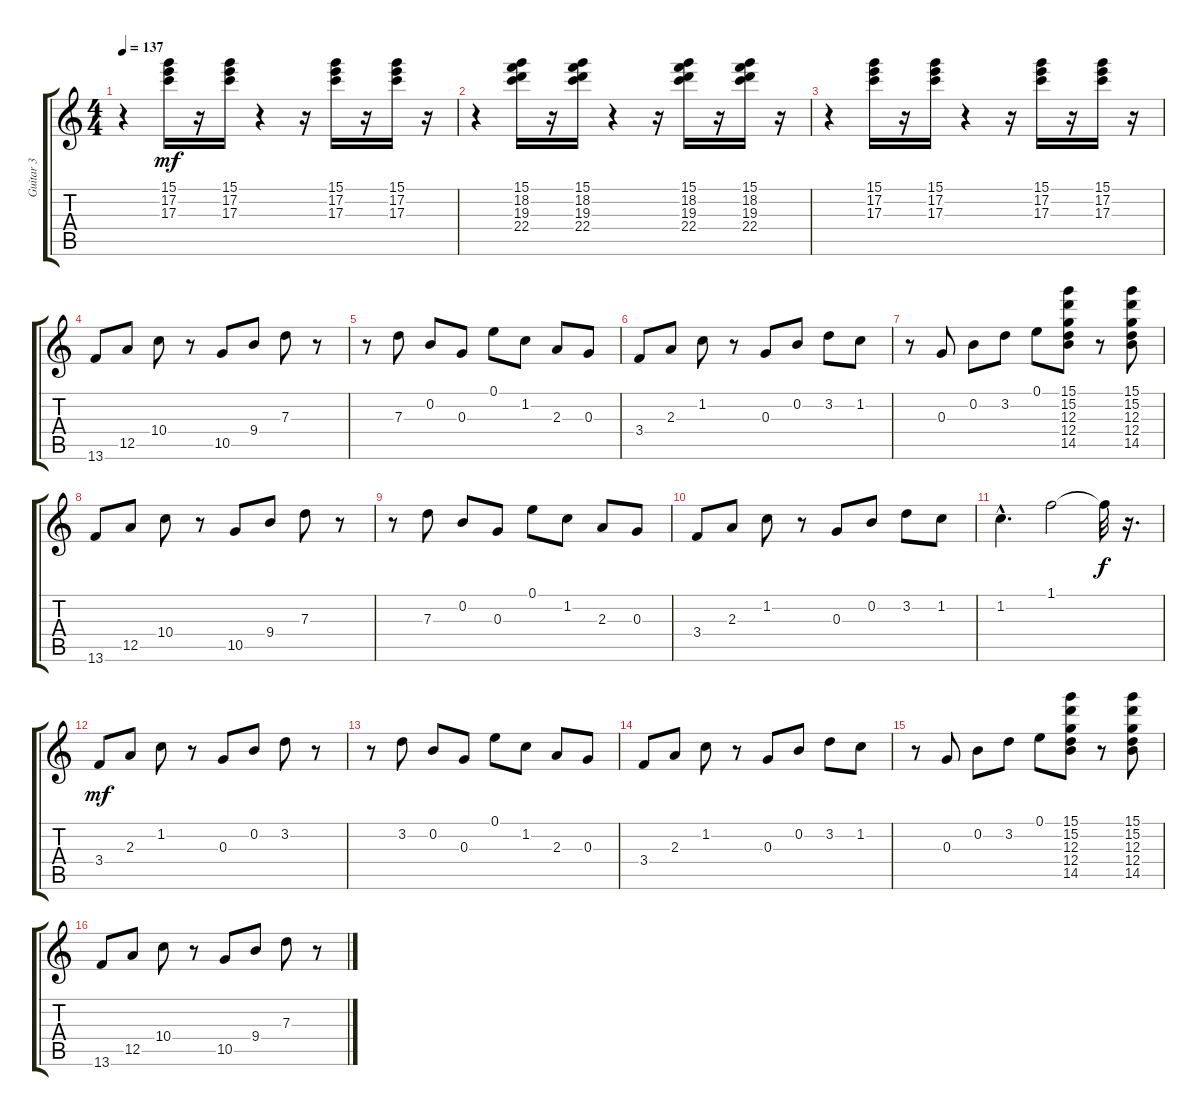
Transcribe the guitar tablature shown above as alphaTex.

\track ("Guitar 3" "Guitar 3") {instrument overdrivenguitar}
\staff {score tabs}
\tuning (E4 B3 G3 D3 A2 E2) {hide}
\ts (4 4)
\tempo 137
\clef g2
\ks c
r.4{dy mf} (15.1 17.2 17.3).16 r.16 (15.1 17.2 17.3).16 r.4 r.16 (15.1 17.2 17.3).16 r.16 (15.1 17.2 17.3).16 r.16 |
r.4 (15.1 18.2 19.3 22.4).16 r.16 (15.1 18.2 19.3 22.4).16 r.4 r.16 (15.1 18.2 19.3 22.4).16 r.16 (15.1 18.2 19.3 22.4).16 r.16 |
r.4 (15.1 17.2 17.3).16 r.16 (15.1 17.2 17.3).16 r.4 r.16 (15.1 17.2 17.3).16 r.16 (15.1 17.2 17.3).16 r.16 |
13.6.8 12.5.8 10.4.8 r.8 10.5.8 9.4.8 7.3.8 r.8 |
r.8 7.3.8 0.2.8 0.3.8 0.1.8 1.2.8 2.3.8 0.3.8 |
3.4.8 2.3.8 1.2.8 r.8 0.3.8 0.2.8 3.2.8 1.2.8 |
r.8 0.3.8 0.2.8 3.2.8 0.1.8 (15.1 15.2 12.3 12.4 14.5).8 r.8 (15.1 15.2 12.3 12.4 14.5).8 |
13.6.8 12.5.8 10.4.8 r.8 10.5.8 9.4.8 7.3.8 r.8 |
r.8 7.3.8 0.2.8 0.3.8 0.1.8 1.2.8 2.3.8 0.3.8 |
3.4.8 2.3.8 1.2.8 r.8 0.3.8 0.2.8 3.2.8 1.2.8 |
1.2{hac}.4{d} 1.1.2 1.1{t}.32{dy f} r.16{d} |
3.4.8{dy mf} 2.3.8 1.2.8 r.8 0.3.8 0.2.8 3.2.8 r.8 |
r.8 3.2.8 0.2.8 0.3.8 0.1.8 1.2.8 2.3.8 0.3.8 |
3.4.8 2.3.8 1.2.8 r.8 0.3.8 0.2.8 3.2.8 1.2.8 |
r.8 0.3.8 0.2.8 3.2.8 0.1.8 (15.1 15.2 12.3 12.4 14.5).8 r.8 (15.1 15.2 12.3 12.4 14.5).8 |
13.6.8 12.5.8 10.4.8 r.8 10.5.8 9.4.8 7.3.8 r.8
